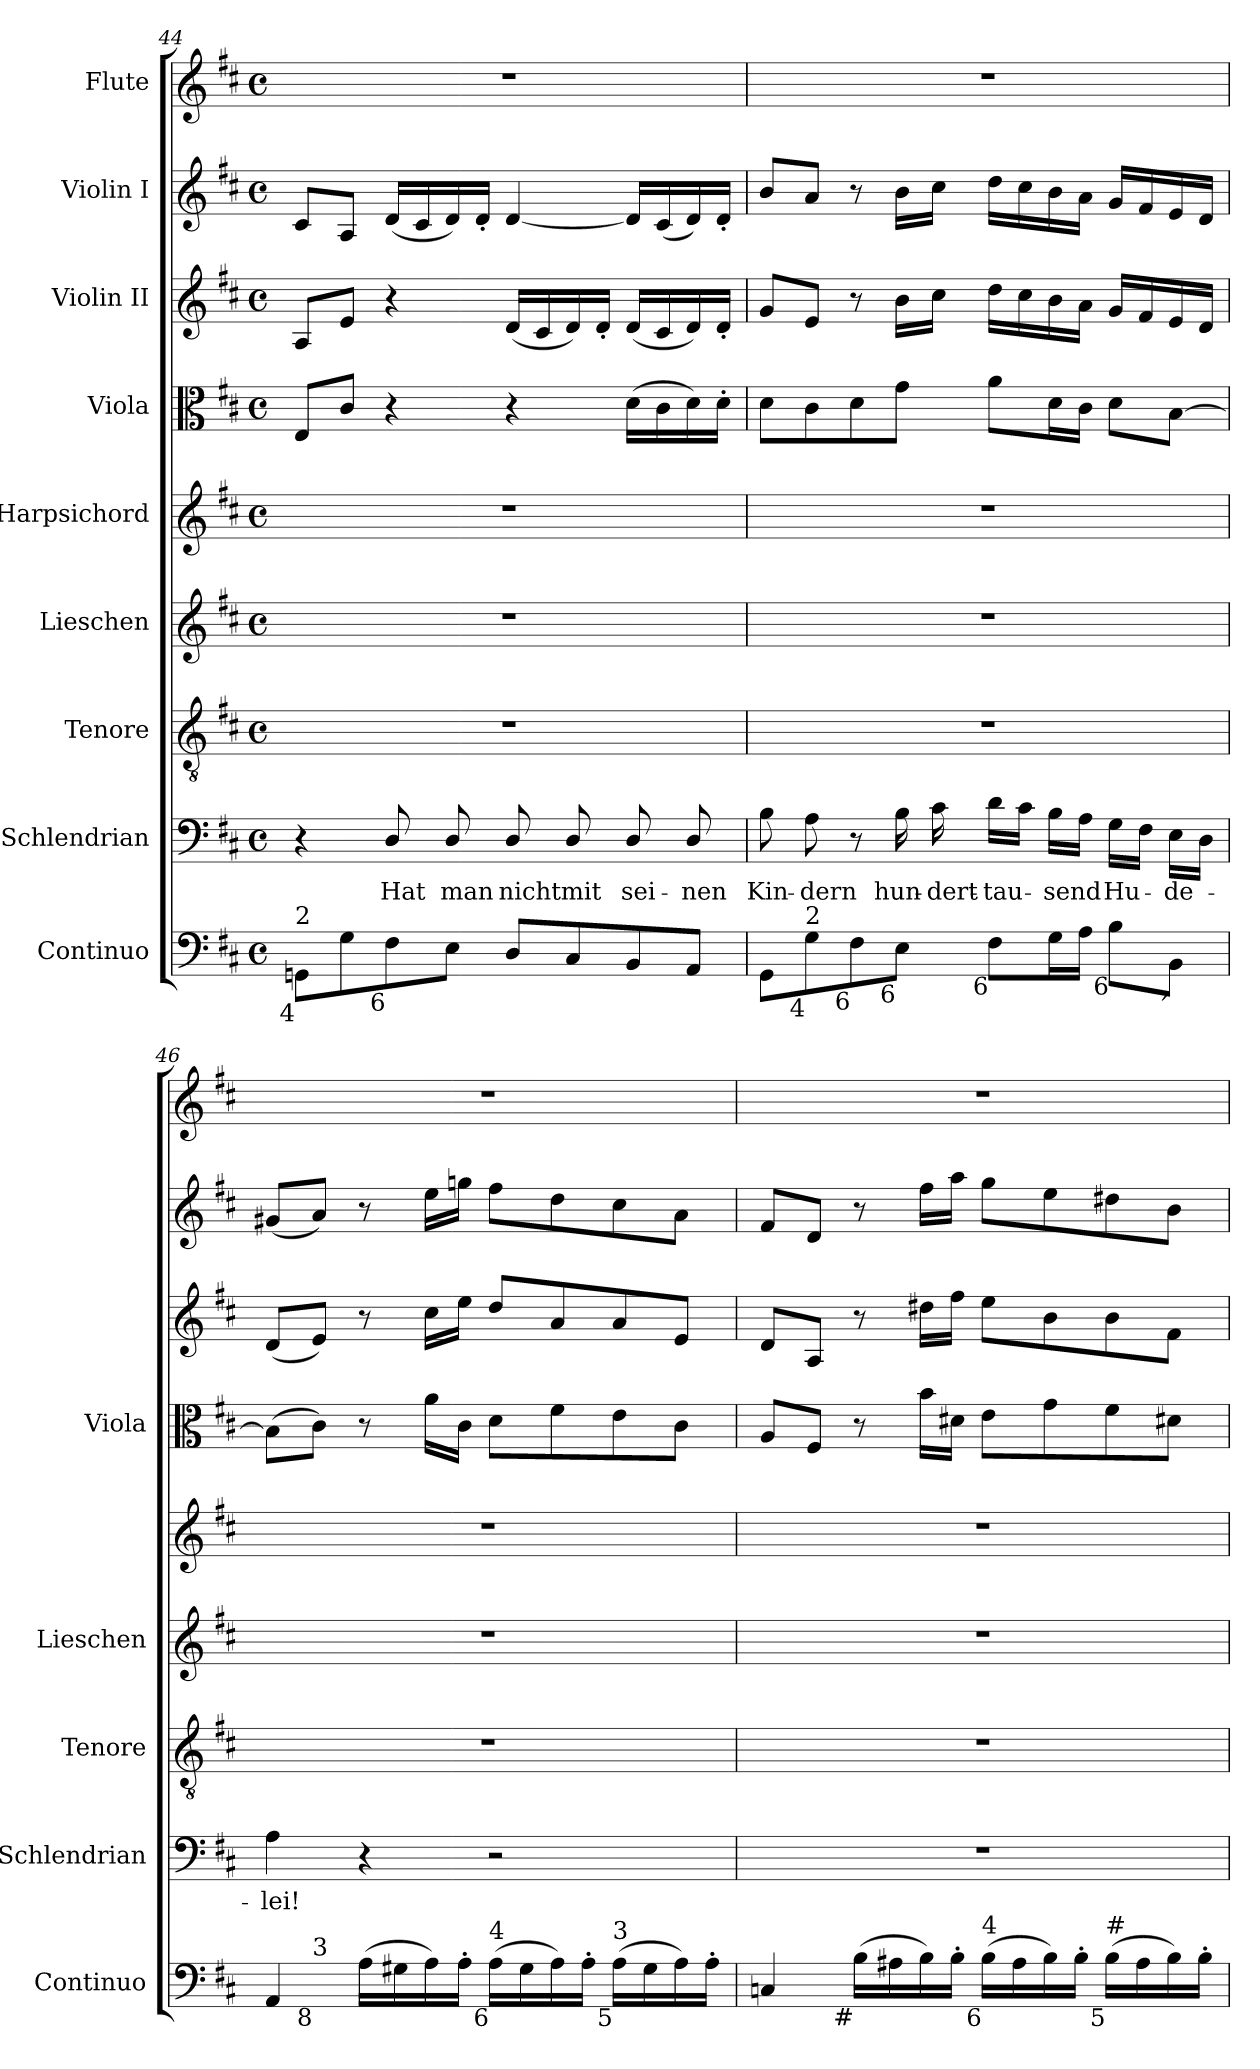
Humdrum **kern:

**kern	**kern	**text	**kern	**kern	**kern	**kern	**kern	**kern	**kern
*part9	*part8	*part8	*part7	*part6	*part5	*part4	*part3	*part2	*part1
*staff9	*staff8	*staff8	*staff7	*staff6	*staff5	*staff4	*staff3	*staff2	*staff1
*I"Continuo	*I"Schlendrian	*	*I"Tenore	*I"Lieschen	*I"Harpsichord	*I"Viola	*I"Violin II	*I"Violin I	*I"Flute
*I'Continuo	*I'Schlendrian	*	*I'Tenore	*I'Lieschen	*	*I'Viola	*	*	*
*clefF4	*clefF4	*	*clefGv2	*clefG2	*clefG2	*clefC3	*clefG2	*clefG2	*clefG2
*	*	*	*ITrd7c12	*	*	*	*	*	*
*k[f#c#]	*k[f#c#]	*	*k[f#c#]	*k[f#c#]	*k[f#c#]	*k[f#c#]	*k[f#c#]	*k[f#c#]	*k[f#c#]
*D:	*D:	*	*D:	*D:	*D:	*D:	*D:	*D:	*D:
*M4/4	*M4/4	*	*M4/4	*M4/4	*M4/4	*M4/4	*M4/4	*M4/4	*M4/4
*met(c)	*met(c)	*	*met(c)	*met(c)	*met(c)	*met(c)	*met(c)	*met(c)	*met(c)
=44	=44	=44	=44	=44	=44	=44	=44	=44	=44
!LO:TX:b:rj:t=4	!	!	!	!	!	!	!	!	!
!LO:TX:t=2	!	!	!	!	!	!	!	!	!
8GGni\L	4r	.	1r	1r	1r	8Ei/L	8Ai/L	8c#i/L	1r
8Gi\	.	.	.	.	.	8c#i/J	8ei/J	8Ai/J	.
!LO:TX:b:rj:t=6	!	!	!	!	!	!	!	!	!
!	!	!LO:LY:b:color=#000000	!	!	!	!	!	!	!
8F#i\	8Di/	Hat	.	.	.	4r	4r	(16di/LL	.
.	.	.	.	.	.	.	.	16c#i/	.
!	!	!LO:LY:b:color=#000000	!	!	!	!	!	!	!
8Ei\J	8Di/	man	.	.	.	.	.	16di/)	.
.	.	.	.	.	.	.	.	16d'i/JJ	.
!	!	!LO:LY:b:color=#000000	!	!	!	!	!	!	!
8Di/L	8Di/	nicht	.	.	.	4r	(16di/LL	[4di/	.
.	.	.	.	.	.	.	16c#i/	.	.
!	!	!LO:LY:b:color=#000000	!	!	!	!	!	!	!
8C#i/	8Di/	mit	.	.	.	.	16di/)	.	.
.	.	.	.	.	.	.	16d'i/JJ	.	.
!	!	!LO:LY:b:color=#000000	!	!	!	!	!	!	!
8BBi/	8Di/	sei-	.	.	.	(16di\LL	(16di/LL	16di/LL]	.
.	.	.	.	.	.	16c#i\	16c#i/	(16c#i/	.
!	!	!LO:LY:b:color=#000000	!	!	!	!	!	!	!
8AAi/J	8Di/	-nen	.	.	.	16di\)	16di/)	16di/)	.
.	.	.	.	.	.	16d'i\JJ	16d'i/JJ	16d'i/JJ	.
!!LO:PB:g=z
=45	=45	=45	=45	=45	=45	=45	=45	=45	=45
!	!	!LO:LY:b:color=#000000	!	!	!	!	!	!	!
8GGi\L	8Bi\	Kin-	1r	1r	1r	8di\L	8gi/L	8bi/L	1r
!LO:TX:b:rj:t=4	!	!	!	!	!	!	!	!	!
!LO:TX:t=2	!	!	!	!	!	!	!	!	!
!	!	!LO:LY:b:color=#000000	!	!	!	!	!	!	!
8Gi\	8Ai\	-dern	.	.	.	8c#i\	8ei/J	8ai/J	.
!LO:TX:b:rj:t=6	!	!	!	!	!	!	!	!	!
8F#i\	8r	.	.	.	.	8di\	8r	8r	.
!LO:TX:b:rj:t=6	!	!	!	!	!	!	!	!	!
!	!	!LO:LY:b:color=#000000	!	!	!	!	!	!	!
8Ei\J	16Bi\	hun-	.	.	.	8gi\J	16bi\LL	16bi\LL	.
!	!	!LO:LY:b:color=#000000	!	!	!	!	!	!	!
.	16c#i\	-dert-	.	.	.	.	16cc#i\JJ	16cc#i\JJ	.
!LO:TX:b:rj:t=6	!	!	!	!	!	!	!	!	!
!	!	!LO:LY:b:color=#000000	!	!	!	!	!	!	!
8F#i\L	16di\LL	-tau-	.	.	.	8ai\L	16ddi\LL	16ddi\LL	.
.	16c#i\JJ	.	.	.	.	.	16cc#i\	16cc#i\	.
!	!	!LO:LY:b:color=#000000	!	!	!	!	!	!	!
16Gi\L	16Bi\LL	-send	.	.	.	16di\L	16bi\	16bi\	.
16Ai\JJ	16Ai\JJ	.	.	.	.	16c#i\JJ	16ai\JJ	16ai\JJ	.
!LO:TX:b:rj:t=6	!	!	!	!	!	!	!	!	!
!	!	!LO:LY:b:color=#000000	!	!	!	!	!	!	!
8Bi\L	16Gi\LL	Hu-	.	.	.	8di\L	16gi/LL	16gi/LL	.
.	16F#i\JJ	.	.	.	.	.	16f#i/	16f#i/	.
!LO:TX:b:rj:t=´	!	!	!	!	!	!	!	!	!
!	!	!LO:LY:b:color=#000000	!	!	!	!	!	!	!
8BBi\J	16Ei\LL	-de-	.	.	.	[8Bi\J	16ei/	16ei/	.
.	16Di\JJ	.	.	.	.	.	16di/JJ	16di/JJ	.
=46	=46	=46	=46	=46	=46	=46	=46	=46	=46
!LO:TX:b:rj:t=ä	!	!	!	!	!	!	!	!	!
!LO:TX:t=4	!	!	!	!	!	!	!	!	!
!	!	!LO:LY:b:color=#000000	!	!	!	!	!	!	!
*^	*	*	*	*	*	*	*	*	*
4AAi/	8ryy	4Ai\	-lei!	1r	1r	1r	(8Bi\L]	(8di/L	(8g#Xi/L	1r
!	!LO:TX:b:rj:t=8	!	!	!	!	!	!	!	!	!
!	!LO:TX:t=3	!	!	!	!	!	!	!	!	!
.	2..ryy	.	.	.	.	.	8c#i\J)	8ei/J)	8ai/J)	.
(16Ai\LL	.	4r	.	.	.	.	8r	8r	8r	.
16G#Xi\	.	.	.	.	.	.	.	.	.	.
16Ai\)	.	.	.	.	.	.	16ai\LL	16cc#i\LL	16eei\LL	.
16A'i\JJ	.	.	.	.	.	.	16c#i\JJ	16eei\JJ	16ggni\JJ	.
!LO:TX:b:rj:t=6	!	!	!	!	!	!	!	!	!	!
!LO:TX:t=4	!	!	!	!	!	!	!	!	!	!
(16Ai\LL	.	2r	.	.	.	.	8di\L	8ddi/L	8ff#i\L	.
16G#i\	.	.	.	.	.	.	.	.	.	.
16Ai\)	.	.	.	.	.	.	8f#i\	8ai/	8ddi\	.
16A'i\JJ	.	.	.	.	.	.	.	.	.	.
!LO:TX:b:rj:t=5	!	!	!	!	!	!	!	!	!	!
!LO:TX:t=3	!	!	!	!	!	!	!	!	!	!
(16Ai\LL	.	.	.	.	.	.	8ei\	8ai/	8cc#i\	.
16G#i\	.	.	.	.	.	.	.	.	.	.
16Ai\)	.	.	.	.	.	.	8c#i\J	8ei/J	8ai\J	.
16A'i\JJ	.	.	.	.	.	.	.	.	.	.
=47	=47	=47	=47	=47	=47	=47	=47	=47	=47	=47
!LO:TX:b:rj:t=4	!	!	!	!	!	!	!	!	!	!
!LO:TX:t=2	!	!	!	!	!	!	!	!	!	!
*v	*v	*	*	*	*	*	*	*	*	*
4Cni/	1r	.	1r	1r	1r	8Ai/L	8di/L	8f#i/L	1r
.	.	.	.	.	.	8F#i/J	8Ai/J	8di/J	.
!LO:TX:b:rj:t=#	!	!	!	!	!	!	!	!	!
(16Bi\LL	.	.	.	.	.	8r	8r	8r	.
16A#Xi\	.	.	.	.	.	.	.	.	.
16Bi\)	.	.	.	.	.	16bi\LL	16dd#Xi\LL	16ff#i\LL	.
16B'i\JJ	.	.	.	.	.	16d#Xi\JJ	16ff#i\JJ	16aai\JJ	.
!LO:TX:b:rj:t=6	!	!	!	!	!	!	!	!	!
!LO:TX:t=4	!	!	!	!	!	!	!	!	!
(16Bi\LL	.	.	.	.	.	8ei\L	8eei\L	8ggi\L	.
16A#i\	.	.	.	.	.	.	.	.	.
16Bi\)	.	.	.	.	.	8gi\	8bi\	8eei\	.
16B'i\JJ	.	.	.	.	.	.	.	.	.
!LO:TX:b:rj:t=5	!	!	!	!	!	!	!	!	!
!LO:TX:t=#	!	!	!	!	!	!	!	!	!
(16Bi\LL	.	.	.	.	.	8f#i\	8bi\	8dd#Xi\	.
16A#i\	.	.	.	.	.	.	.	.	.
16Bi\)	.	.	.	.	.	8d#Xi\J	8f#i\J	8bi\J	.
16B'i\JJ	.	.	.	.	.	.	.	.	.
=	=	=	=	=	=	=	=	=	=
*-	*-	*-	*-	*-	*-	*-	*-	*-	*-
